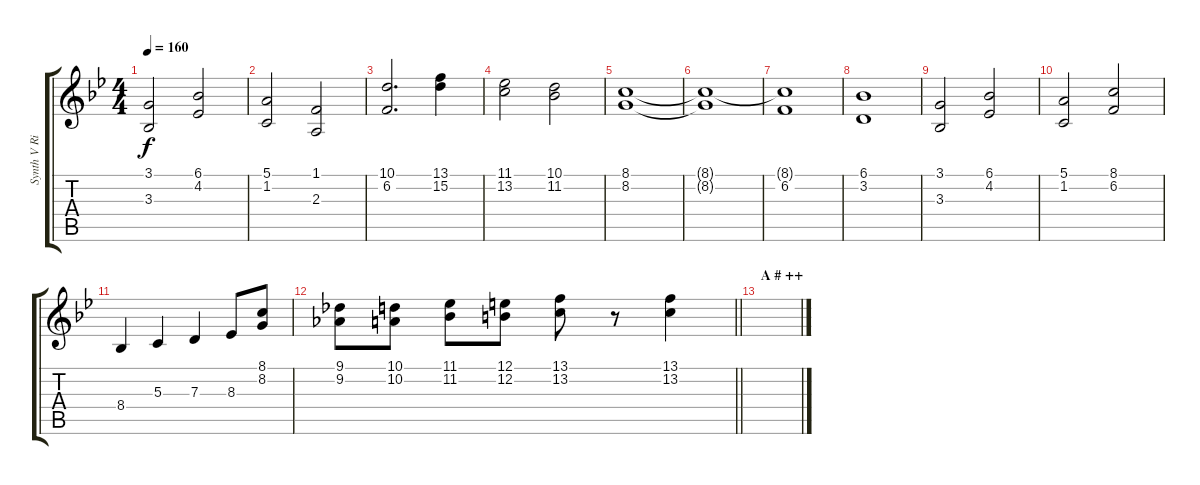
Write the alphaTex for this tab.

\track ("Synth V Right (Kotobuki Tsumugi)" "Synth V Ri") {instrument stringensemble1}
\staff {score tabs}
\tuning (E4 B3 G3 D3 A2 E2) {hide}
\ts (4 4)
\tempo 160
\clef g2
\ks bb
(3.1 3.3).2{dy f} (6.1 4.2).2 |
(5.1 1.2).2 (1.1 2.3).2 |
(10.1 6.2).2{d} (13.1 15.2).4 |
(11.1 13.2).2 (10.1 11.2).2 |
(8.1 8.2).1 |
(8.1{t} 8.2{t}).1 |
(8.1{t} 6.2).1 |
(6.1 3.2).1 |
(3.1 3.3).2 (6.1 4.2).2 |
(5.1 1.2).2 (8.1 6.2).2 |
8.4.4 5.3.4 7.3.4 8.3.8 (8.1 8.2).8 |
\barLineRight lightlight
(9.1 9.2).8 (10.1 10.2).8 (11.1 11.2).8 (12.1 12.2).8 (13.1 13.2).8 r.8 (13.1 13.2).4 |
\section ("" "A # ++")
